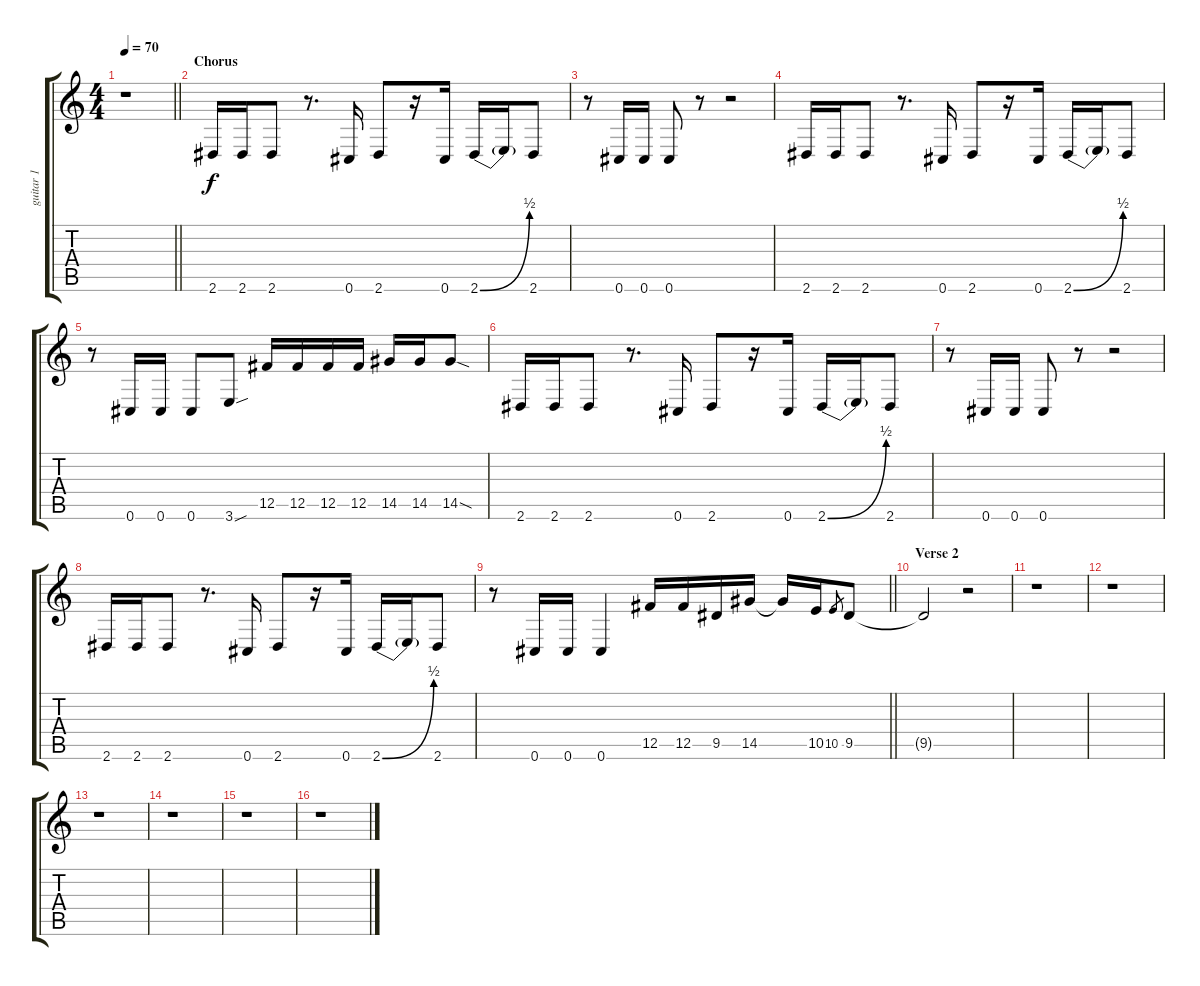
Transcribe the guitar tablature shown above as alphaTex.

\track ("guitar 1" "guitar 1") {instrument distortionguitar}
\staff {score tabs}
\tuning (Db4 Ab3 E3 B2 Gb2 Db2) {hide}
\ts (4 4)
\tempo 70
\clef g2
\barLineRight lightlight
\ks c
r.1{dy f} |
\section ("" "Chorus")
2.6.16 2.6.16 2.6.8 r.8{d} 0.6.16 2.6.8 r.16 0.6.16 2.6{be (bend 0 0 60 2)}.16 2.6{t}.16 2.6.8 |
r.8 0.6.16 0.6.16 0.6.8 r.8 r.2 |
2.6.16 2.6.16 2.6.8 r.8{d} 0.6.16 2.6.8 r.16 0.6.16 2.6{be (bend 0 0 60 2)}.16 2.6{t}.16 2.6.8 |
r.8 0.6.16 0.6.16 0.6.8 3.6{sou}.8 12.5.16 12.5.16 12.5.16 12.5.16 14.5.16 14.5.16 14.5{sod}.8 |
2.6.16 2.6.16 2.6.8 r.8{d} 0.6.16 2.6.8 r.16 0.6.16 2.6{be (bend 0 0 60 2)}.16 2.6{t}.16 2.6.8 |
r.8 0.6.16 0.6.16 0.6.8 r.8 r.2 |
2.6.16 2.6.16 2.6.8 r.8{d} 0.6.16 2.6.8 r.16 0.6.16 2.6{be (bend 0 0 60 2)}.16 2.6{t}.16 2.6.8 |
\barLineRight lightlight
r.8 0.6.16 0.6.16 0.6.4 12.5.16 12.5.16 9.5.16 14.5.16 14.5{t}.16 10.5.16 10.5.8{gr} 9.5.8 |
\section ("" "Verse 2")
9.5{t}.2 r.2 |
r.1 |
r.1 |
r.1 |
r.1 |
r.1 |
r.1
